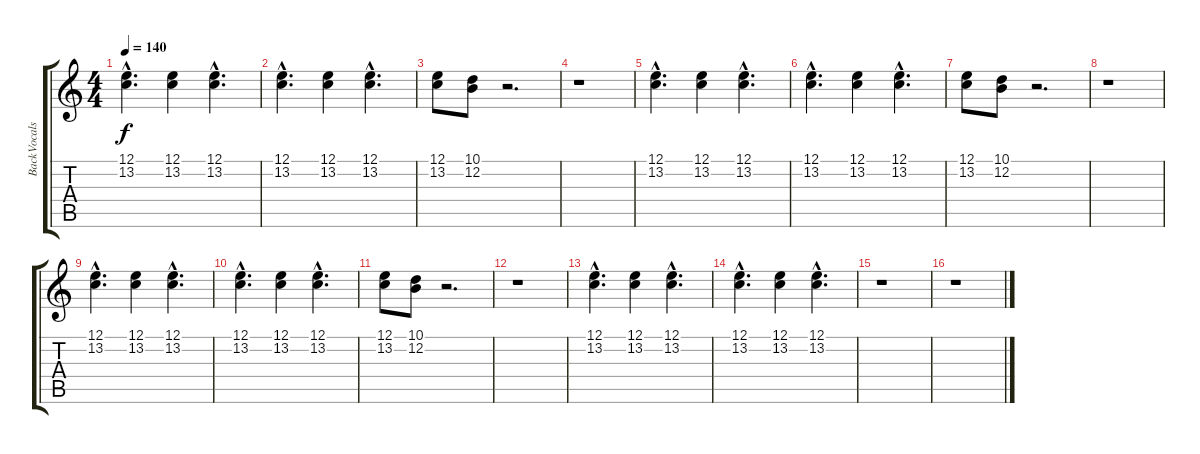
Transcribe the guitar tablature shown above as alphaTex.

\track ("BackVocals" "BackVocals") {instrument lead8bassandlead}
\staff {score tabs}
\tuning (E4 B3 G3 D3 A2 E2) {hide}
\ts (4 4)
\tempo 140
\clef g2
\ks c
(12.1{hac} 13.2{hac}).4{d dy f} (12.1 13.2).4 (12.1{hac} 13.2{hac}).4{d} |
(12.1{hac} 13.2{hac}).4{d} (12.1 13.2).4 (12.1{hac} 13.2{hac}).4{d} |
(12.1 13.2).8 (10.1 12.2).8 r.2{d} |
r.1 |
(12.1{hac} 13.2{hac}).4{d} (12.1 13.2).4 (12.1{hac} 13.2{hac}).4{d} |
(12.1{hac} 13.2{hac}).4{d} (12.1 13.2).4 (12.1{hac} 13.2{hac}).4{d} |
(12.1 13.2).8 (10.1 12.2).8 r.2{d} |
r.1 |
(12.1{hac} 13.2{hac}).4{d} (12.1 13.2).4 (12.1{hac} 13.2{hac}).4{d} |
(12.1{hac} 13.2{hac}).4{d} (12.1 13.2).4 (12.1{hac} 13.2{hac}).4{d} |
(12.1 13.2).8 (10.1 12.2).8 r.2{d} |
r.1 |
(12.1{hac} 13.2{hac}).4{d} (12.1 13.2).4 (12.1{hac} 13.2{hac}).4{d} |
(12.1{hac} 13.2{hac}).4{d} (12.1 13.2).4 (12.1{hac} 13.2{hac}).4{d} |
r.1 |
r.1
